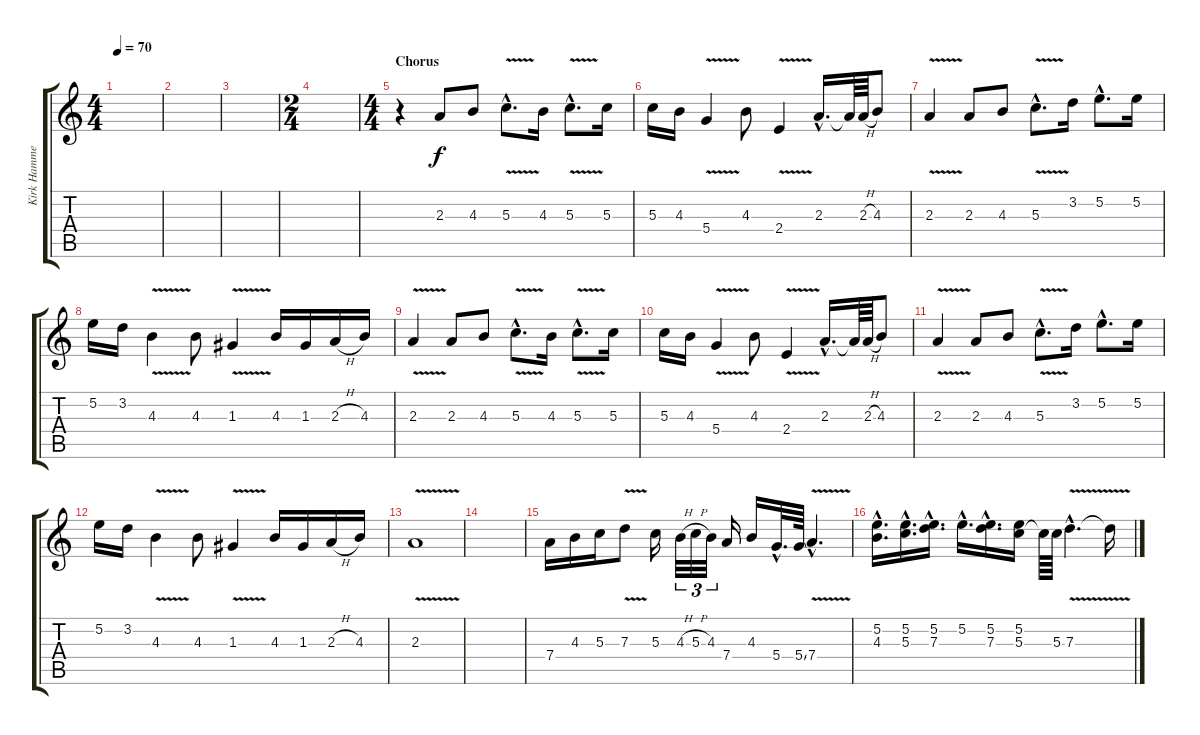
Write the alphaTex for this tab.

\track ("Kirk Hammet (Clean Guitar)" "Kirk Hamme") {instrument electricguitarclean}
\staff {score tabs}
\tuning (E4 B3 G3 D3 A2 E2) {hide}
\ts (4 4)
\tempo 70
\clef g2
\ks c
|
|
|
\ts (2 4)
|
\ts (4 4)
\section ("" "Chorus")
r.4 2.3.8 4.3.8 5.3{v hac}.8{d} 4.3.16 5.3{v hac}.8{d} 5.3.16 |
5.3.16 4.3.16 5.4{v}.4 4.3.8 2.4{v}.4 2.3{hac}.16{d} 2.3{t}.64 2.3{h}.64 4.3.8 |
2.3{v}.4 2.3.8 4.3.8 5.3{v hac}.8{d} 3.2.16 5.2{hac}.8{d} 5.2.16 |
5.2.16 3.2.16 4.3{v}.4 4.3.8 1.3{v}.4 4.3.16 1.3.16 2.3{h}.16 4.3.16 |
2.3{v}.4 2.3.8 4.3.8 5.3{v hac}.8{d} 4.3.16 5.3{v hac}.8{d} 5.3.16 |
5.3.16 4.3.16 5.4{v}.4 4.3.8 2.4{v}.4 2.3{hac}.16{d} 2.3{t}.64 2.3{h}.64 4.3.8 |
2.3{v}.4 2.3.8 4.3.8 5.3{v hac}.8{d} 3.2.16 5.2{hac}.8{d} 5.2.16 |
5.2.16 3.2.16 4.3{v}.4 4.3.8 1.3{v}.4 4.3.16 1.3.16 2.3{h}.16 4.3.16 |
2.3{v}.1 |
|
7.4.16 4.3.16 5.3.16 7.3{v}.8 5.3.16 4.3{h}.32{tu (3 2)} 5.3{h}.32{tu (3 2)} 4.3.32{tu (3 2)} 7.4.16 4.3.16 5.4{hac}.32{d} 5.4{ss}.64 7.4{v hac}.4{d} |
(5.2{hac} 4.3{hac}).16{d} (5.2{hac} 5.3{hac}).16{d} (5.2{hac} 7.3{hac}).16{d} 5.2{hac}.16{d} (5.2{hac} 7.3{hac}).16{d} (5.2 5.3).16 5.3{t}.64 5.3.64 7.3{v hac}.4{d} 7.3{t}.16
